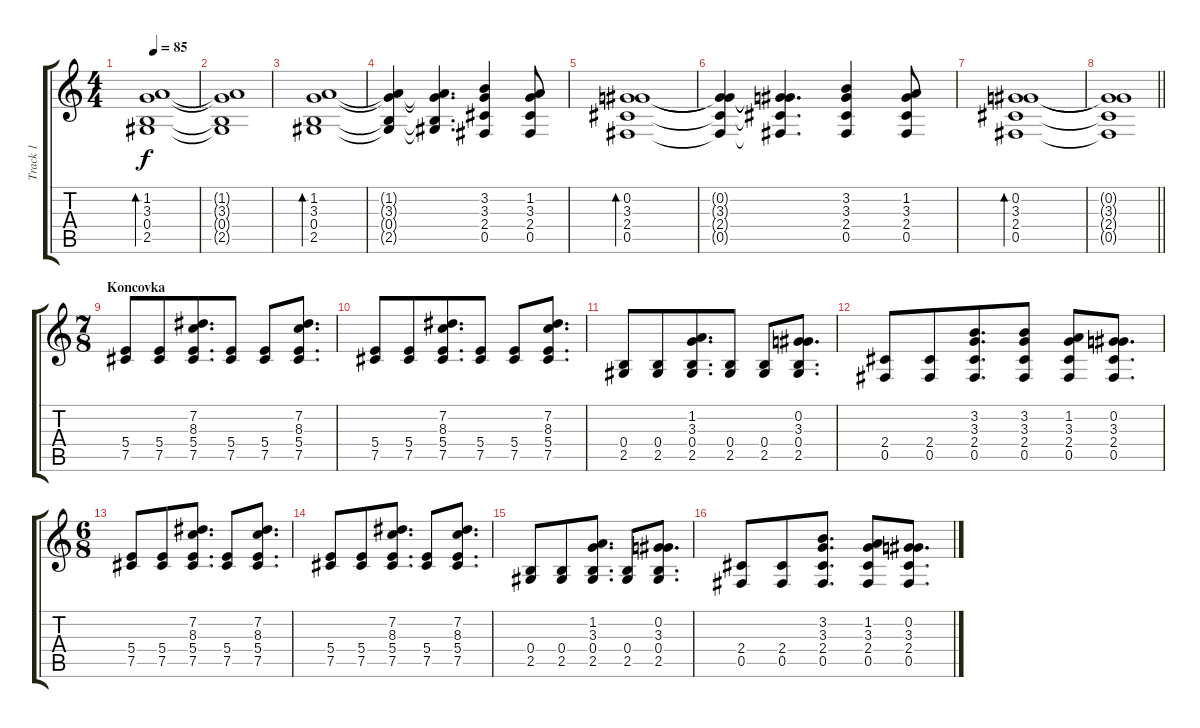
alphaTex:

\track ("Track 1" "Track 1") {instrument electricguitarjazz}
\staff {score tabs}
\tuning (Db4 Ab3 E3 B2 Gb2 Db2) {hide}
\ts (4 4)
\tempo 85
\clef g2
\ks c
(1.2 3.3 0.4 2.5).1{bd 240 dy f} |
(1.2{t} 3.3{t} 0.4{t} 2.5{t}).1 |
(1.2 3.3 0.4 2.5).1{bd 240} |
(1.2{t} 3.3{t} 0.4{t} 2.5{t}).4 (1.2{t} 3.3{t} 0.4{t} 2.5{t}).4{d} (3.2 3.3 2.4 0.5).4 (1.2 3.3 2.4 0.5).8 |
(0.2 3.3 2.4 0.5).1{bd 240} |
(0.2{t} 3.3{t} 2.4{t} 0.5{t}).4 (0.2{t} 3.3{t} 2.4{t} 0.5{t}).4{d} (3.2 3.3 2.4 0.5).4 (1.2 3.3 2.4 0.5).8 |
(0.2 3.3 2.4 0.5).1{bd 240} |
\barLineRight lightlight
(0.2{t} 3.3{t} 2.4{t} 0.5{t}).1 |
\ts (7 8)
\section ("" "Koncovka")
(5.4 7.5).8 (5.4 7.5).8 (7.2 8.3 5.4 7.5).8{d} (5.4 7.5).8 (5.4 7.5).8 (7.2 8.3 5.4 7.5).8{d} |
(5.4 7.5).8 (5.4 7.5).8 (7.2 8.3 5.4 7.5).8{d} (5.4 7.5).8 (5.4 7.5).8 (7.2 8.3 5.4 7.5).8{d} |
(0.4 2.5).8 (0.4 2.5).8 (1.2 3.3 0.4 2.5).8{d} (0.4 2.5).8 (0.4 2.5).8 (0.2 3.3 0.4 2.5).8{d} |
(2.4 0.5).8 (2.4 0.5).8 (3.2 3.3 2.4 0.5).8{d} (3.2 3.3 2.4 0.5).8 (1.2 3.3 2.4 0.5).8 (0.2 3.3 2.4 0.5).8{d} |
\ts (6 8)
(5.4 7.5).8 (5.4 7.5).8 (7.2 8.3 5.4 7.5).8{d} (5.4 7.5).8 (7.2 8.3 5.4 7.5).8{d} |
(5.4 7.5).8 (5.4 7.5).8 (7.2 8.3 5.4 7.5).8{d} (5.4 7.5).8 (7.2 8.3 5.4 7.5).8{d} |
(0.4 2.5).8 (0.4 2.5).8 (1.2 3.3 0.4 2.5).8{d} (0.4 2.5).8 (0.2 3.3 0.4 2.5).8{d} |
(2.4 0.5).8 (2.4 0.5).8 (3.2 3.3 2.4 0.5).8{d} (1.2 3.3 2.4 0.5).8 (0.2 3.3 2.4 0.5).8{d}
